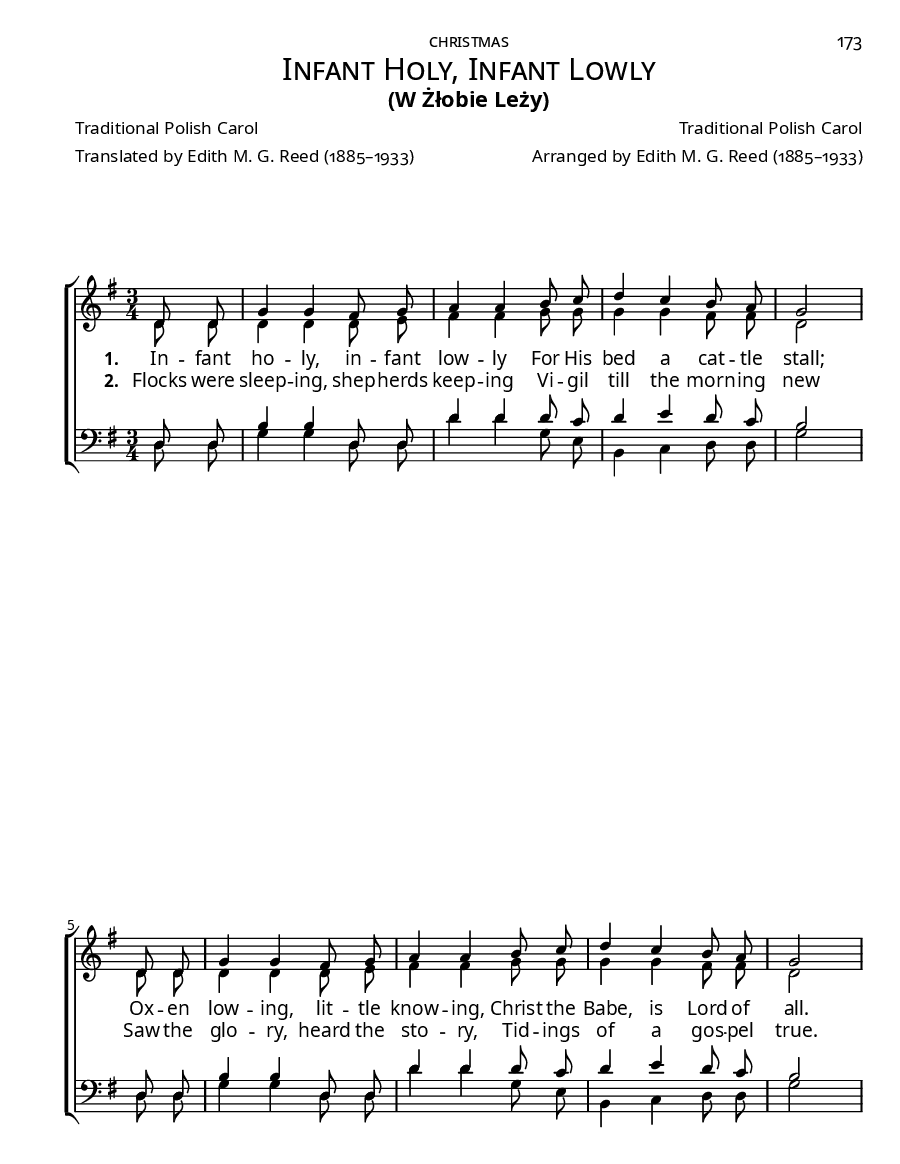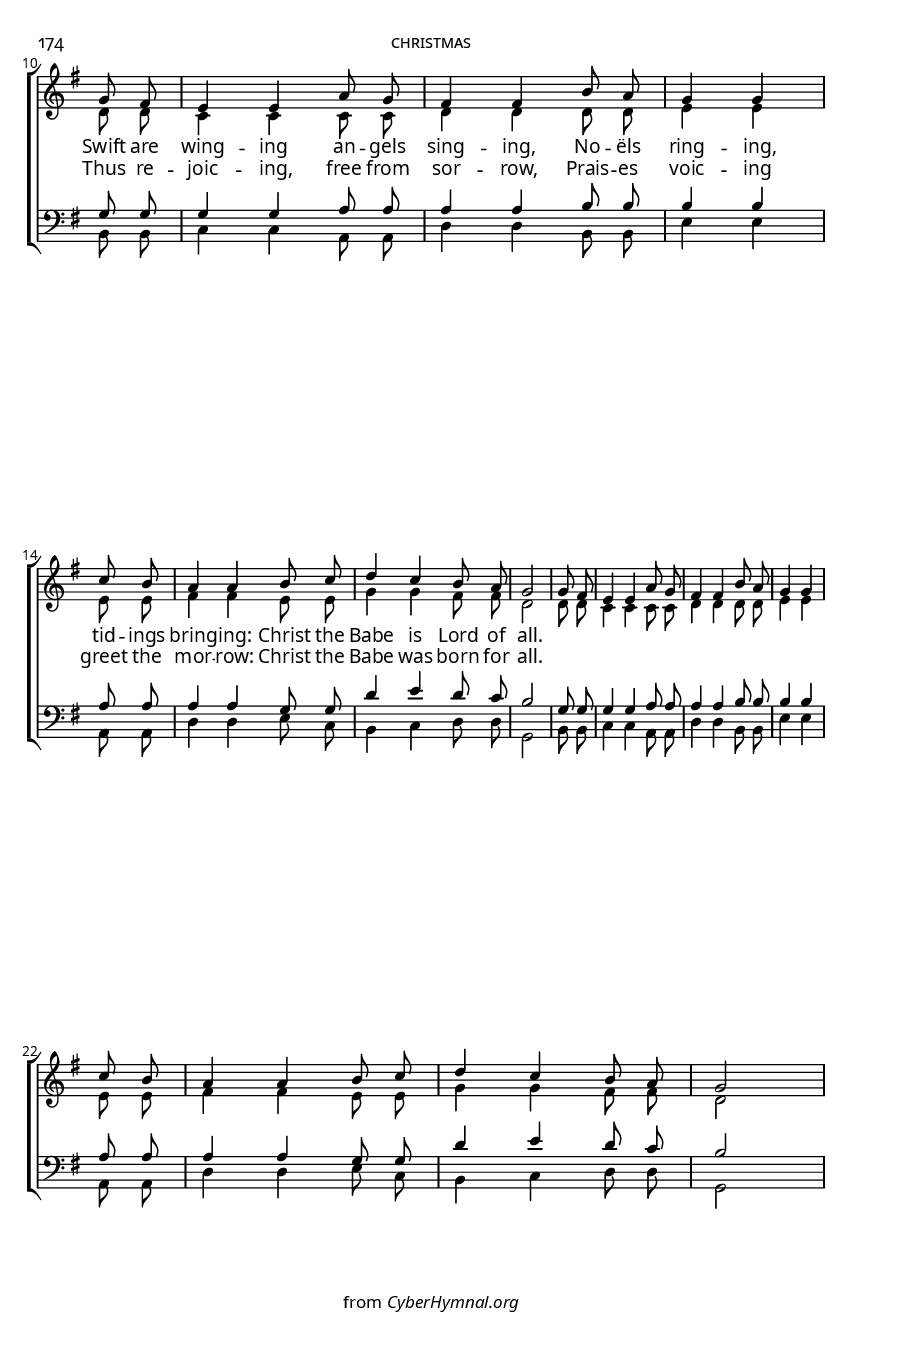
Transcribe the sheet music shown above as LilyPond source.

\version "2.14.2"
\include "util.ly"
\header {
  title = \markup{\override #'(font-name . "Garamond Premr Pro Smbd Subh"){ \abs-fontsize #15 \smallCapsOldStyle"Infant Holy, Infant Lowly"}}
  subtitle = \markup{{ \abs-fontsize #10.5 "(W Żłobie Leży)"}}
  poet = \markup\oldStyleNum"Traditional Polish Carol"
  meter = \markup\oldStyleNum"Translated by Edith M. G. Reed (1885–1933)"
  composer = \markup\oldStyleNum"Traditional Polish Carol"
  arranger = \markup\oldStyleNum"Arranged by Edith M. G. Reed (1885–1933)"
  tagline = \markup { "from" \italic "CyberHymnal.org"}
}
\paper {
  %print-all-headers = ##f
  paper-height = 9\in
  paper-width = 6\in
  indent = 0\in
  %system-system-spacing = #'((basic-distance . 10) (padding . 0))
  %system-system-spacing =
  %  #'((basic-distance . 0)
  %     (minimum-distance . 0)
  %     (padding . -0.35)
  %     (stretchability . 100))
  ragged-last-bottom = ##f
  ragged-bottom = ##f
  two-sided = ##t
  inner-margin = 0.5\in
  outer-margin = 0.25\in
  top-margin = 0.25\in
  bottom-margin = 0.25\in
  first-page-number = #173
  print-first-page-number = ##t
  headerLine = \markup{ \smallCapsOldStyle"christmas"}
  oddHeaderMarkup = \markup\fill-line{
     \abs-fontsize #8.5
     \combine 
        \fill-line{"" \on-the-fly #print-page-number-check-first
        \oldStylePageNum""
        }
        \fill-line{\headerLine}
  }
  evenHeaderMarkup = \markup {
     \abs-fontsize #8.5
     \combine
        \on-the-fly #print-page-number-check-first
        \oldStylePageNum""
        \fill-line{\headerLine}
  }
}
#(set-global-staff-size 15) \paper{ #(define fonts (make-pango-font-tree "GoudyOlSt BT" "Garamond Premier Pro" "Garamond Premier Pro" (/ 15 20))) }
global = {
  \key g \major
  \time 3/4
  \autoBeamOff
}

sopMusic = \relative c' {
\repeat unfold 2 {
  \partial 4 d8 d |
  g4 g fis8 g |
  a4 a b8 c |
  d4 c b8  a |
  \partial 2 g2 | \break
}

\repeat unfold 2 {
  \partial 4 g8 fis |
  e4 e a8 g |
  fis4 fis b8 a |
  \partial 2 g4 g | \break

  \partial 4 c8 b |
  a4 a b8 c |
  d4 c b8 a |
  \partial 2 g2 
}
}
sopWords = \lyricmode {
  
}

altoMusic = \relative c' {
\repeat unfold 2 {
  d8 d |
  d4 d d8 e |
  fis4 fis g8 g |
  g4 g fis8 fis |
  d2 |
}

\repeat unfold 2 {
    d8 d |
    c4 c c8 c |
    d4 d d8 d |
    e4 e |

    e8 e |
    fis4 fis e8 e |
    g4 g fis8 fis |
    d2 
  }
}
altoWords = \lyricmode {
  \dropLyricsV
  \set stanza = #"1. "
  In -- fant ho -- ly, in -- fant low -- ly
  For His bed a cat -- tle stall;
  Ox -- en low -- ing, lit -- tle know -- ing,
  Christ the Babe, is Lord of all.
  Swift are wing -- ing an -- gels sing -- ing,
  No -- ëls ring -- ing,
  tid -- ings bring -- ing:
  Christ the Babe is Lord of all.
}
altoWordsII = \lyricmode {
  \dropLyricsV
%\markup\italic
  \set stanza = #"2. "
Flocks were sleep -- ing, shep -- herds keep -- ing
Vi -- gil till the morn -- ing new
Saw the glo -- ry, heard the sto -- ry,
Tid -- ings of a gos -- pel true.
Thus re -- joic -- ing, free from sor -- row,
Prais -- es voic -- ing greet the mor -- row:
Christ the Babe was born for all.
}
altoWordsIII = \lyricmode {
  \set stanza = #"3. "
  \set ignoreMelismata = ##t
}
altoWordsIV = \lyricmode {
  \set stanza = #"4. "
  \set ignoreMelismata = ##t
}
altoWordsV = \lyricmode {
  \set stanza = #"5. "
  \set ignoreMelismata = ##t
}
altoWordsVI = \lyricmode {
  \set stanza = #"6. "
  \set ignoreMelismata = ##t
}
tenorMusic = \relative c {
  \repeat unfold 2{
    d8 d |
    b'4 b d,8 d |
    d'4 d d8 c |
    d4 e d8 c |
    b2 |
  }
  \repeat unfold 2 {
    g8 g |
    g4 g a8 a |
    a4 a b8 b |
    b4 b a8 a |
    a4 a g8 g8 |
    d'4 e d8 c |
    b2 
  }
}
tenorWords = \lyricmode {

}

bassMusic = \relative c {
  \repeat unfold 2 {
    d8 d |
    g4 g d8 d |
    d'4 d g,8 e |
    b4 c d8 d |
    g2 |
  }

  \repeat unfold 2 {
    b,8 b |
    c4 c a8 a |
    d4 d b8 b |
    e4 e |

    a,8 a |
    d4 d e8 c |
    b4 c d8 d |
    g,2
  }
}
bassWords = \lyricmode {

}

pianoRH = \relative c' {
  
}
pianoLH = \relative c' {
  
}

\score {
  <<
   \new ChoirStaff <<
    \new Staff = women <<
      \new Voice = "sopranos" { \voiceOne << \global \sopMusic >> }
      \new Voice = "altos" { \voiceTwo << \global \altoMusic >> }
    >>
    \new Lyrics \with { alignAboveContext = #"women" \override VerticalAxisGroup #'nonstaff-relatedstaff-spacing = #'((basic-distance . 1))} \lyricsto "sopranos" \sopWords
    \new Lyrics = "altosVI"  \with { alignBelowContext = #"women" } \lyricsto "altos" \altoWordsVI
    \new Lyrics = "altosV"  \with { alignBelowContext = #"women" } \lyricsto "altos" \altoWordsV
    \new Lyrics = "altosIV"  \with { alignBelowContext = #"women" } \lyricsto "altos" \altoWordsIV
    \new Lyrics = "altosIII"  \with { alignBelowContext = #"women" } \lyricsto "altos" \altoWordsIII
    \new Lyrics = "altosII"  \with { alignBelowContext = #"women" } \lyricsto "altos" \altoWordsII
    \new Lyrics = "altos"  \with { alignBelowContext = #"women" \override VerticalAxisGroup #'nonstaff-relatedstaff-spacing = #'((basic-distance . 1))} \lyricsto "altos" \altoWords
   \new Staff = men <<
      \clef bass
      \new Voice = "tenors" { \voiceOne << \global \tenorMusic >> }
      \new Voice = "basses" { \voiceTwo << \global \bassMusic >> }
    >>
    \new Lyrics \with { alignAboveContext = #"men" \override VerticalAxisGroup #'nonstaff-relatedstaff-spacing = #'((basic-distance . 1)) } \lyricsto "tenors" \tenorWords
    \new Lyrics \with { alignBelowContext = #"men" \override VerticalAxisGroup #'nonstaff-relatedstaff-spacing = #'((basic-distance . 1)) } \lyricsto "basses" \bassWords
  >>
%    \new PianoStaff << \new Staff { \new Voice { \pianoRH } } \new Staff { \clef "bass" \pianoLH } >>
  >>
  \layout {
    \context {
      \Score
      %\override SpacingSpanner #'base-shortest-duration = #(ly:make-moment 1 8)
      %\override SpacingSpanner #'common-shortest-duration = #(ly:make-moment 1 4)
    }
    \context {
      % Remove all empty staves
      % \Staff \RemoveEmptyStaves \override VerticalAxisGroup #'remove-first = ##t
    }
    \context {
      \Lyrics
      \override LyricText #'X-offset = #center-on-word
    }
  }
  \midi {
    \tempo 4 = 95
    \set Staff.midiInstrument = "flute"
  
    \context {
      \Voice
      \remove "Dynamic_performer"
    }
  }
}
